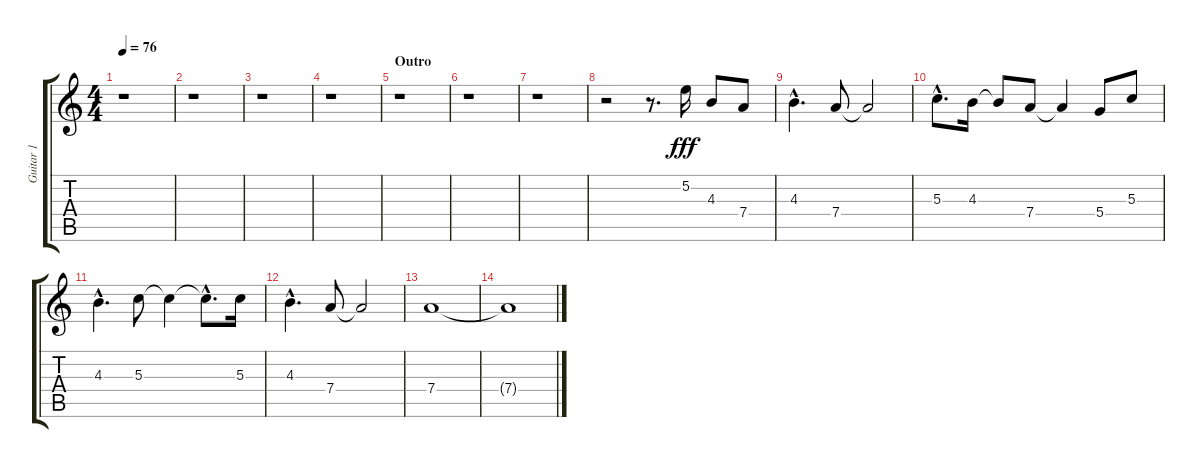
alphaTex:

\track ("Guitar 1" "Guitar 1") {instrument electricguitarjazz}
\staff {score tabs}
\tuning (E4 B3 G3 D3 A2 E2) {hide}
\ts (4 4)
\tempo 76
\clef g2
\ks c
r.1{dy f} |
r.1 |
r.1 |
r.1 |
\section ("" "Outro")
r.1 |
r.1 |
r.1 |
r.2 r.8{d} 5.2.16{dy fff} 4.3.8 7.4.8 |
4.3{hac}.4{d} 7.4.8 7.4{t}.2 |
5.3{hac}.8{d} 4.3.16 4.3{t}.8 7.4.8 7.4{t}.4 5.4.8 5.3.8 |
4.3{hac}.4{d} 5.3.8 5.3{t}.4 5.3{hac t}.8{d} 5.3.16 |
4.3{hac}.4{d} 7.4.8 7.4{t}.2 |
7.4.1 |
7.4{t}.1
